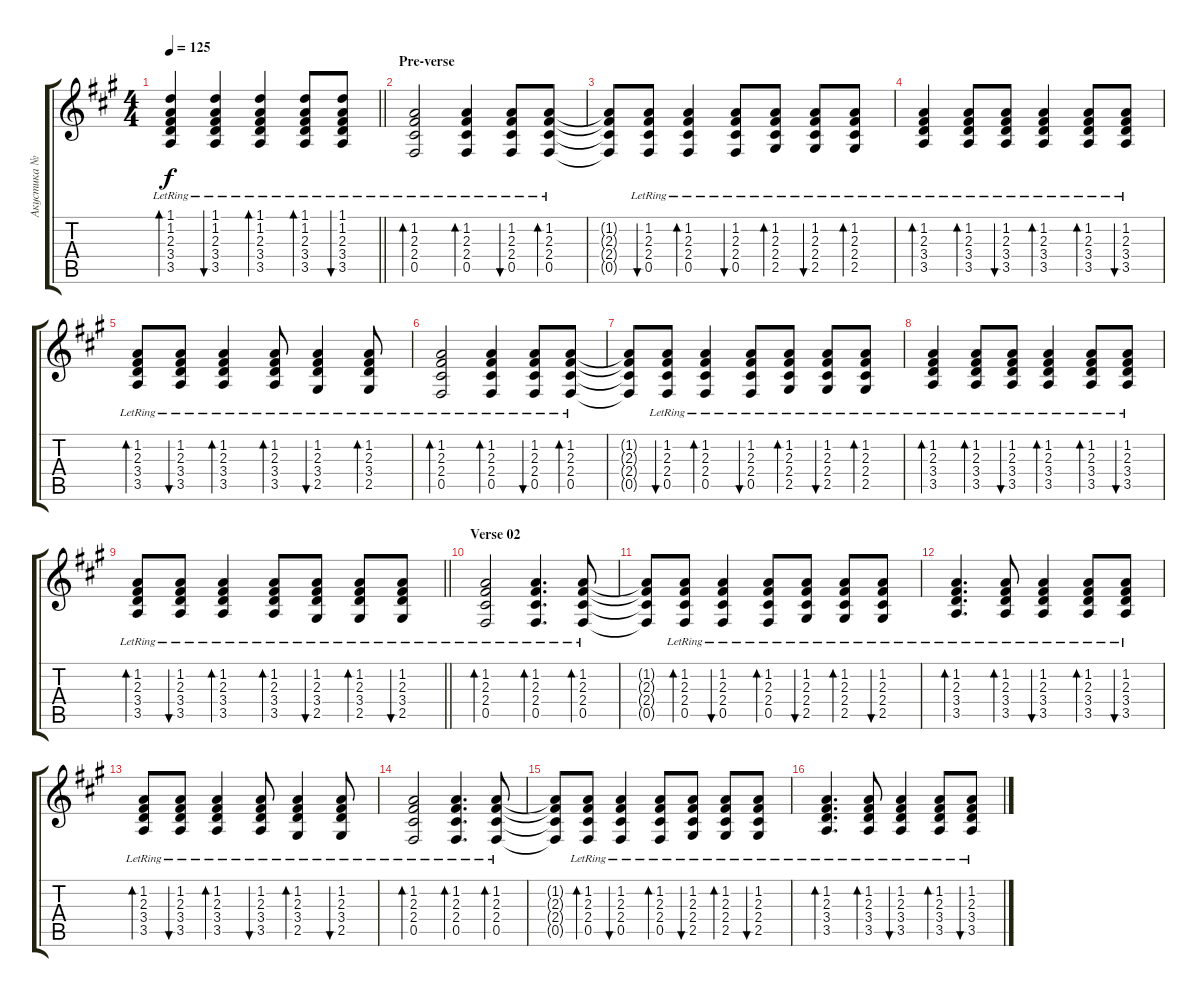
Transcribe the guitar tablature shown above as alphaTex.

\track ("Акустика №1" "Акустика №") {instrument electricguitarjazz}
\staff {score tabs}
\tuning (Db4 Ab3 E3 B2 Gb2 Db2) {hide}
\ts (4 4)
\tempo 125
\clef g2
\barLineRight lightlight
\ks f#minor
(1.1{lr} 1.2{lr} 2.3{lr} 3.4{lr} 3.5{lr}).4{bd 30 dy f} (1.1{lr} 1.2{lr} 2.3{lr} 3.4{lr} 3.5{lr}).4{bu 30} (1.1{lr} 1.2{lr} 2.3{lr} 3.4{lr} 3.5{lr}).4{bd 30} (1.1{lr} 1.2{lr} 2.3{lr} 3.4{lr} 3.5{lr}).8{bd 30} (1.1{lr} 1.2{lr} 2.3{lr} 3.4{lr} 3.5{lr}).8{bu 30} |
\section ("" "Pre-verse")
(1.2{lr} 2.3{lr} 2.4{lr} 0.5{lr}).2{bd 30} (1.2{lr} 2.3{lr} 2.4{lr} 0.5{lr}).4{bd 30} (1.2{lr} 2.3{lr} 2.4{lr} 0.5{lr}).8{bu 30} (1.2{lr} 2.3{lr} 2.4{lr} 0.5{lr}).8{bd 30} |
(1.2{t} 2.3{t} 2.4{t} 0.5{t}).8 (1.2{lr} 2.3{lr} 2.4{lr} 0.5{lr}).8{bu 30} (1.2{lr} 2.3{lr} 2.4{lr} 0.5{lr}).4{bd 30} (1.2{lr} 2.3{lr} 2.4{lr} 0.5{lr}).8{bu 30} (1.2{lr} 2.3{lr} 2.4{lr} 2.5{lr}).8{bd 30} (1.2{lr} 2.3{lr} 2.4{lr} 2.5{lr}).8{bu 30} (1.2{lr} 2.3{lr} 2.4{lr} 2.5{lr}).8{bd 30} |
(1.2{lr} 2.3{lr} 3.4{lr} 3.5{lr}).4{bd 30} (1.2{lr} 2.3{lr} 3.4{lr} 3.5{lr}).8{bd 30} (1.2{lr} 2.3{lr} 3.4{lr} 3.5{lr}).8{bu 30} (1.2{lr} 2.3{lr} 3.4{lr} 3.5{lr}).4{bd 30} (1.2{lr} 2.3{lr} 3.4{lr} 3.5{lr}).8{bd 30} (1.2{lr} 2.3{lr} 3.4{lr} 3.5{lr}).8{bu 30} |
(1.2{lr} 2.3{lr} 3.4{lr} 3.5{lr}).8{bd 30} (1.2{lr} 2.3{lr} 3.4{lr} 3.5{lr}).8{bu 30} (1.2{lr} 2.3{lr} 3.4{lr} 3.5{lr}).4{bd 30} (1.2{lr} 2.3{lr} 3.4{lr} 3.5{lr}).8{bd 30} (1.2{lr} 2.3{lr} 3.4{lr} 2.5{lr}).4{bu 30} (1.2{lr} 2.3{lr} 3.4{lr} 2.5{lr}).8{bd 30} |
(1.2{lr} 2.3{lr} 2.4{lr} 0.5{lr}).2{bd 30} (1.2{lr} 2.3{lr} 2.4{lr} 0.5{lr}).4{bd 30} (1.2{lr} 2.3{lr} 2.4{lr} 0.5{lr}).8{bu 30} (1.2{lr} 2.3{lr} 2.4{lr} 0.5{lr}).8{bd 30} |
(1.2{t} 2.3{t} 2.4{t} 0.5{t}).8 (1.2{lr} 2.3{lr} 2.4{lr} 0.5{lr}).8{bu 30} (1.2{lr} 2.3{lr} 2.4{lr} 0.5{lr}).4{bd 30} (1.2{lr} 2.3{lr} 2.4{lr} 0.5{lr}).8{bu 30} (1.2{lr} 2.3{lr} 2.4{lr} 2.5{lr}).8{bd 30} (1.2{lr} 2.3{lr} 2.4{lr} 2.5{lr}).8{bu 30} (1.2{lr} 2.3{lr} 2.4{lr} 2.5{lr}).8{bd 30} |
(1.2{lr} 2.3{lr} 3.4{lr} 3.5{lr}).4{bd 30} (1.2{lr} 2.3{lr} 3.4{lr} 3.5{lr}).8{bd 30} (1.2{lr} 2.3{lr} 3.4{lr} 3.5{lr}).8{bu 30} (1.2{lr} 2.3{lr} 3.4{lr} 3.5{lr}).4{bd 30} (1.2{lr} 2.3{lr} 3.4{lr} 3.5{lr}).8{bd 30} (1.2{lr} 2.3{lr} 3.4{lr} 3.5{lr}).8{bu 30} |
\barLineRight lightlight
(1.2{lr} 2.3{lr} 3.4{lr} 3.5{lr}).8{bd 30} (1.2{lr} 2.3{lr} 3.4{lr} 3.5{lr}).8{bu 30} (1.2{lr} 2.3{lr} 3.4{lr} 3.5{lr}).4{bd 30} (1.2{lr} 2.3{lr} 3.4{lr} 3.5{lr}).8{bd 30} (1.2{lr} 2.3{lr} 3.4{lr} 2.5{lr}).8{bu 30} (1.2{lr} 2.3{lr} 3.4{lr} 2.5{lr}).8{bd 30} (1.2{lr} 2.3{lr} 3.4{lr} 2.5{lr}).8{bu 30} |
\section ("" "Verse 02")
(1.2{lr} 2.3{lr} 2.4{lr} 0.5{lr}).2{bd 30} (1.2{lr} 2.3{lr} 2.4{lr} 0.5{lr}).4{d bd 30} (1.2{lr} 2.3{lr} 2.4{lr} 0.5{lr}).8{bd 30} |
(1.2{t} 2.3{t} 2.4{t} 0.5{t}).8 (1.2{lr} 2.3{lr} 2.4{lr} 0.5{lr}).8{bd 30} (1.2{lr} 2.3{lr} 2.4{lr} 0.5{lr}).4{bu 30} (1.2{lr} 2.3{lr} 2.4{lr} 0.5{lr}).8{bd 30} (1.2{lr} 2.3{lr} 2.4{lr} 2.5{lr}).8{bu 30} (1.2{lr} 2.3{lr} 2.4{lr} 2.5{lr}).8{bd 30} (1.2{lr} 2.3{lr} 2.4{lr} 2.5{lr}).8{bu 30} |
(1.2{lr} 2.3{lr} 3.4{lr} 3.5{lr}).4{d bd 30} (1.2{lr} 2.3{lr} 3.4{lr} 3.5{lr}).8{bd 30} (1.2{lr} 2.3{lr} 3.4{lr} 3.5{lr}).4{bu 30} (1.2{lr} 2.3{lr} 3.4{lr} 3.5{lr}).8{bd 30} (1.2{lr} 2.3{lr} 3.4{lr} 3.5{lr}).8{bu 30} |
(1.2{lr} 2.3{lr} 3.4{lr} 3.5{lr}).8{bd 30} (1.2{lr} 2.3{lr} 3.4{lr} 3.5{lr}).8{bu 30} (1.2{lr} 2.3{lr} 3.4{lr} 3.5{lr}).4{bd 30} (1.2{lr} 2.3{lr} 3.4{lr} 3.5{lr}).8{bu 30} (1.2{lr} 2.3{lr} 3.4{lr} 2.5{lr}).4{bd 30} (1.2{lr} 2.3{lr} 3.4{lr} 2.5{lr}).8{bu 30} |
(1.2{lr} 2.3{lr} 2.4{lr} 0.5{lr}).2{bd 30} (1.2{lr} 2.3{lr} 2.4{lr} 0.5{lr}).4{d bd 30} (1.2{lr} 2.3{lr} 2.4{lr} 0.5{lr}).8{bd 30} |
(1.2{t} 2.3{t} 2.4{t} 0.5{t}).8 (1.2{lr} 2.3{lr} 2.4{lr} 0.5{lr}).8{bd 30} (1.2{lr} 2.3{lr} 2.4{lr} 0.5{lr}).4{bu 30} (1.2{lr} 2.3{lr} 2.4{lr} 0.5{lr}).8{bd 30} (1.2{lr} 2.3{lr} 2.4{lr} 2.5{lr}).8{bu 30} (1.2{lr} 2.3{lr} 2.4{lr} 2.5{lr}).8{bd 30} (1.2{lr} 2.3{lr} 2.4{lr} 2.5{lr}).8{bu 30} |
(1.2{lr} 2.3{lr} 3.4{lr} 3.5{lr}).4{d bd 30} (1.2{lr} 2.3{lr} 3.4{lr} 3.5{lr}).8{bd 30} (1.2{lr} 2.3{lr} 3.4{lr} 3.5{lr}).4{bu 30} (1.2{lr} 2.3{lr} 3.4{lr} 3.5{lr}).8{bd 30} (1.2{lr} 2.3{lr} 3.4{lr} 3.5{lr}).8{bu 30}
